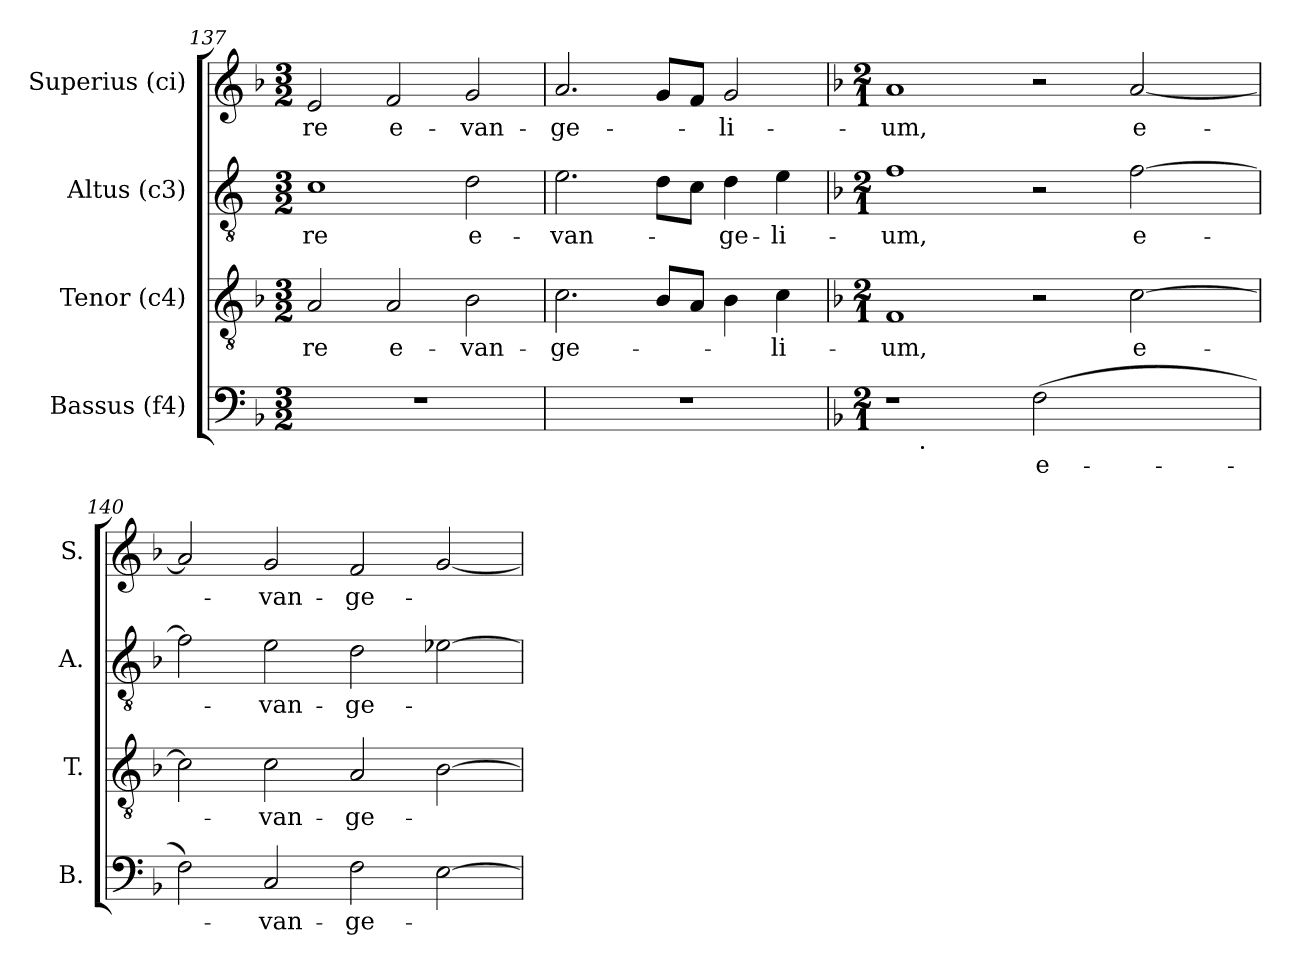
**kern	**text	**kern	**text	**kern	**text	**kern	**text
*part4	*part4	*part3	*part3	*part2	*part2	*part1	*part1
*staff4	*staff4	*staff3	*staff3	*staff2	*staff2	*staff1	*staff1
*I"Bassus (f4)	*	*I"Tenor (c4)	*	*I"Altus (c3)	*	*I"Superius (ci)	*
*I'B.	*	*I'T.	*	*I'A.	*	*I'S.	*
*clefF4	*	*clefGv2	*	*clefGv2	*	*clefG2	*
*k[b-]	*	*k[b-]	*	*k[]	*	*k[b-]	*
*F:	*	*F:	*	*C:	*	*F:	*
*M3/2	*	*M3/2	*	*M3/2	*	*M3/2	*
=137	=137	=137	=137	=137	=137	=137	=137
!LO:N:vis=1	!	!	!LO:LY:b:cj	!	!LO:LY:b:cj	!	!LO:LY:b:cj
1.r	.	2A/	-re	1c	-re	2e/	-re
!	!	!	!LO:LY:b:cj	!	!	!	!LO:LY:b:cj
.	.	2A/	e-	.	.	2f/	e-
!	!	!	!LO:LY:b:cj	!	!LO:LY:b:cj	!	!LO:LY:b:cj
.	.	2B-\	-van-	2d\	e-	2g/	-van-
=138	=138	=138	=138	=138	=138	=138	=138
!LO:N:vis=1	!	!	!LO:LY:b:cj	!	!LO:LY:b	!	!LO:LY:b:cj
1.r	.	2.c\	-ge-	2.e\	-van-	2.a/	-ge-
.	.	8B-/L	.	8d\L	.	8g/L	.
.	.	8A/J	.	8c\J	.	8f/J	.
!	!	!	!	!	!LO:LY:b:cj	!	!LO:LY:b:cj
.	.	4B-\	.	4d\	-ge-	2g/	-li-
!	!	!	!LO:LY:b:cj	!	!LO:LY:b:rj	!	!
.	.	4c\	-li-	4e\	-li-	.	.
!!LO:LB:g=z
=139	=139	=139	=139	=139	=139	=139	=139
*	*	*	*	*k[b-]	*	*	*
*	*	*	*	*F:	*	*	*
*M2/1	*	*M2/1	*	*M2/1	*	*M2/1	*
!	!	!	!LO:LY:b:cj	!	!LO:LY:b:cj	!	!LO:LY:b:cj
*^	*	*	*	*	*	*	*
1r	16ryy	.	1F	-um,	1f	-um,	1a	-um,
.	64ryy	.	.	.	.	.	.	.
!	!LO:TX:b:t=.	!	!	!	!	!	!	!
.	1ryy	.	.	.	.	.	.	.
!	!	!LO:LY:b:cj	!	!	!	!	!	!
(>2F\	.	e-	2r	.	2r	.	2r	.
.	2ryy	.	.	.	.	.	.	.
!	!	!	!	!LO:LY:b:rj	!	!LO:LY:b:rj	!	!LO:LY:b:cj
2ryy	.	.	[>2c\	e-	[>2f\	e-	[<2a/	e-
.	4ryy	.	.	.	.	.	.	.
.	8ryy	.	.	.	.	.	.	.
.	32.ryy	.	.	.	.	.	.	.
*v	*v	*	*	*	*	*	*	*
=140	=140	=140	=140	=140	=140	=140	=140
2F\)	.	2c\]	.	2f\]	.	2a/]	.
!	!LO:LY:b:cj	!	!LO:LY:b:cj	!	!LO:LY:b:cj	!	!LO:LY:b:cj
2C/	-van-	2c\	-van-	2e\	-van-	2g/	-van-
!	!LO:LY:b:cj	!	!LO:LY:b:cj	!	!LO:LY:b:cj	!	!LO:LY:b:cj
2F\	-ge-	2A/	-ge-	2d\	-ge-	2f/	-ge-
[>2E\	.	[>2B-\	.	[>2e-\	.	[<2g/	.
=	=	=	=	=	=	=	=
*-	*-	*-	*-	*-	*-	*-	*-
